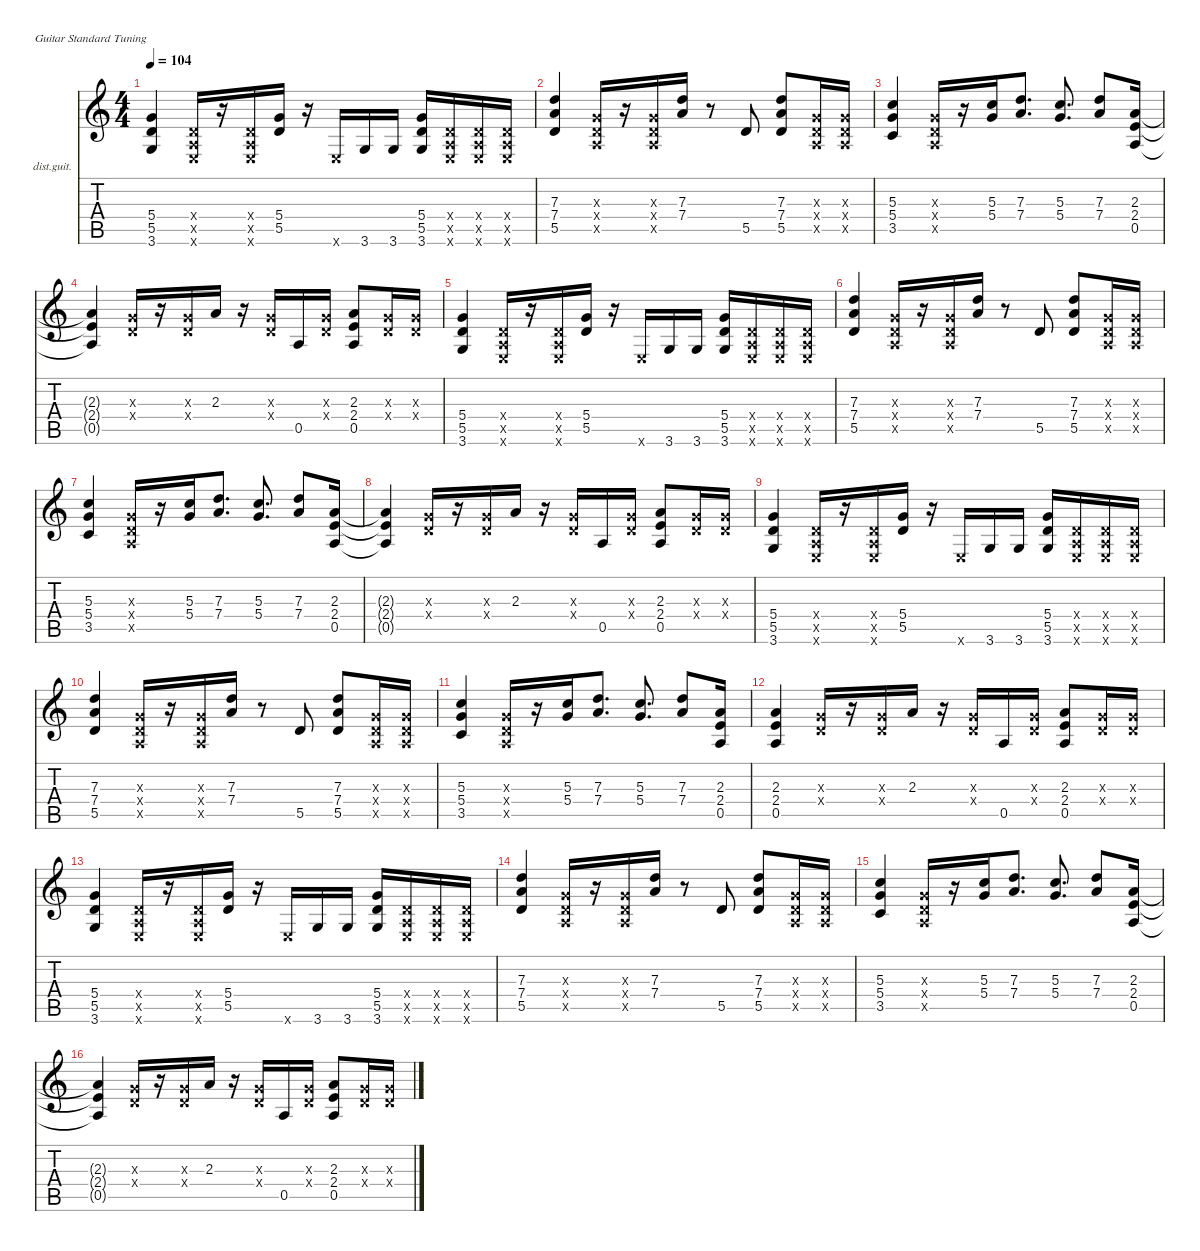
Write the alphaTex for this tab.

\defaultSystemsLayout 4
\hideDynamics
\bracketExtendMode nobrackets
\firstSystemTrackNameOrientation horizontal
\otherSystemsTrackNameOrientation horizontal
\track ("Guitar 2 (Rhythm & Outro)" "dist.guit.") {instrument distortionguitar}
\staff {score tabs}
\tuning (E4 B3 G3 D3 A2 E2)
\ts (4 4)
\tempo 104
\clef g2
\ks c
(5.4 5.5 3.6).4{dy f} (0.4{x} 0.5{x} 0.6{x}).16 r.16 (0.4{x} 0.5{x} 0.6{x}).16 (5.4 5.5).16 r.16 0.6{x}.16 3.6.16 3.6.16 (5.4 5.5 3.6).16 (0.4{x} 0.5{x} 0.6{x}).16 (0.4{x} 0.5{x} 0.6{x}).16 (0.4{x} 0.5{x} 0.6{x}).16 |
(7.3 7.4 5.5).4 (0.3{x} 0.4{x} 0.5{x}).16 r.16 (0.3{x} 0.4{x} 0.5{x}).16 (7.3 7.4).16 r.8 5.5.8 (7.3 7.4 5.5).8 (0.3{x} 0.4{x} 0.5{x}).16 (0.3{x} 0.4{x} 0.5{x}).16 |
(5.3 5.4 3.5).4 (0.3{x} 0.4{x} 0.5{x}).16 r.16 (5.3 5.4).16 (7.3 7.4).8{d} (5.3 5.4).8{d} (7.3 7.4).8 (2.3 2.4 0.5).16 |
(2.3{t} 2.4{t} 0.5{t}).4 (0.3{x} 0.4{x}).16 r.16 (0.3{x} 0.4{x}).16 2.3.16 r.16 (0.3{x} 0.4{x}).16 0.5.16 (0.3{x} 0.4{x}).16 (2.3 2.4 0.5).8 (0.3{x} 0.4{x}).16 (0.3{x} 0.4{x}).16 |
(5.4 5.5 3.6).4 (0.4{x} 0.5{x} 0.6{x}).16 r.16 (0.4{x} 0.5{x} 0.6{x}).16 (5.4 5.5).16 r.16 0.6{x}.16 3.6.16 3.6.16 (5.4 5.5 3.6).16 (0.4{x} 0.5{x} 0.6{x}).16 (0.4{x} 0.5{x} 0.6{x}).16 (0.4{x} 0.5{x} 0.6{x}).16 |
(7.3 7.4 5.5).4 (0.3{x} 0.4{x} 0.5{x}).16 r.16 (0.3{x} 0.4{x} 0.5{x}).16 (7.3 7.4).16 r.8 5.5.8 (7.3 7.4 5.5).8 (0.3{x} 0.4{x} 0.5{x}).16 (0.3{x} 0.4{x} 0.5{x}).16 |
(5.3 5.4 3.5).4 (0.3{x} 0.4{x} 0.5{x}).16 r.16 (5.3 5.4).16 (7.3 7.4).8{d} (5.3 5.4).8{d} (7.3 7.4).8 (2.3 2.4 0.5).16 |
(2.3{t} 2.4{t} 0.5{t}).4 (0.3{x} 0.4{x}).16 r.16 (0.3{x} 0.4{x}).16 2.3.16 r.16 (0.3{x} 0.4{x}).16 0.5.16 (0.3{x} 0.4{x}).16 (2.3 2.4 0.5).8 (0.3{x} 0.4{x}).16 (0.3{x} 0.4{x}).16 |
(5.4 5.5 3.6).4 (0.4{x} 0.5{x} 0.6{x}).16 r.16 (0.4{x} 0.5{x} 0.6{x}).16 (5.4 5.5).16 r.16 0.6{x}.16 3.6.16 3.6.16 (5.4 5.5 3.6).16 (0.4{x} 0.5{x} 0.6{x}).16 (0.4{x} 0.5{x} 0.6{x}).16 (0.4{x} 0.5{x} 0.6{x}).16 |
(7.3 7.4 5.5).4 (0.3{x} 0.4{x} 0.5{x}).16 r.16 (0.3{x} 0.4{x} 0.5{x}).16 (7.3 7.4).16 r.8 5.5.8 (7.3 7.4 5.5).8 (0.3{x} 0.4{x} 0.5{x}).16 (0.3{x} 0.4{x} 0.5{x}).16 |
(5.3 5.4 3.5).4 (0.3{x} 0.4{x} 0.5{x}).16 r.16 (5.3 5.4).16 (7.3 7.4).8{d} (5.3 5.4).8{d} (7.3 7.4).8 (2.3 2.4 0.5).16 |
(2.3 2.4 0.5).4 (0.3{x} 0.4{x}).16 r.16 (0.3{x} 0.4{x}).16 2.3.16 r.16 (0.3{x} 0.4{x}).16 0.5.16 (0.3{x} 0.4{x}).16 (2.3 2.4 0.5).8 (0.3{x} 0.4{x}).16 (0.3{x} 0.4{x}).16 |
(5.4 5.5 3.6).4 (0.4{x} 0.5{x} 0.6{x}).16 r.16 (0.4{x} 0.5{x} 0.6{x}).16 (5.4 5.5).16 r.16 0.6{x}.16 3.6.16 3.6.16 (5.4 5.5 3.6).16 (0.4{x} 0.5{x} 0.6{x}).16 (0.4{x} 0.5{x} 0.6{x}).16 (0.4{x} 0.5{x} 0.6{x}).16 |
(7.3 7.4 5.5).4 (0.3{x} 0.4{x} 0.5{x}).16 r.16 (0.3{x} 0.4{x} 0.5{x}).16 (7.3 7.4).16 r.8 5.5.8 (7.3 7.4 5.5).8 (0.3{x} 0.4{x} 0.5{x}).16 (0.3{x} 0.4{x} 0.5{x}).16 |
(5.3 5.4 3.5).4 (0.3{x} 0.4{x} 0.5{x}).16 r.16 (5.3 5.4).16 (7.3 7.4).8{d} (5.3 5.4).8{d} (7.3 7.4).8 (2.3 2.4 0.5).16 |
(2.3{t} 2.4{t} 0.5{t}).4 (0.3{x} 0.4{x}).16 r.16 (0.3{x} 0.4{x}).16 2.3.16 r.16 (0.3{x} 0.4{x}).16 0.5.16 (0.3{x} 0.4{x}).16 (2.3 2.4 0.5).8 (0.3{x} 0.4{x}).16 (0.3{x} 0.4{x}).16
